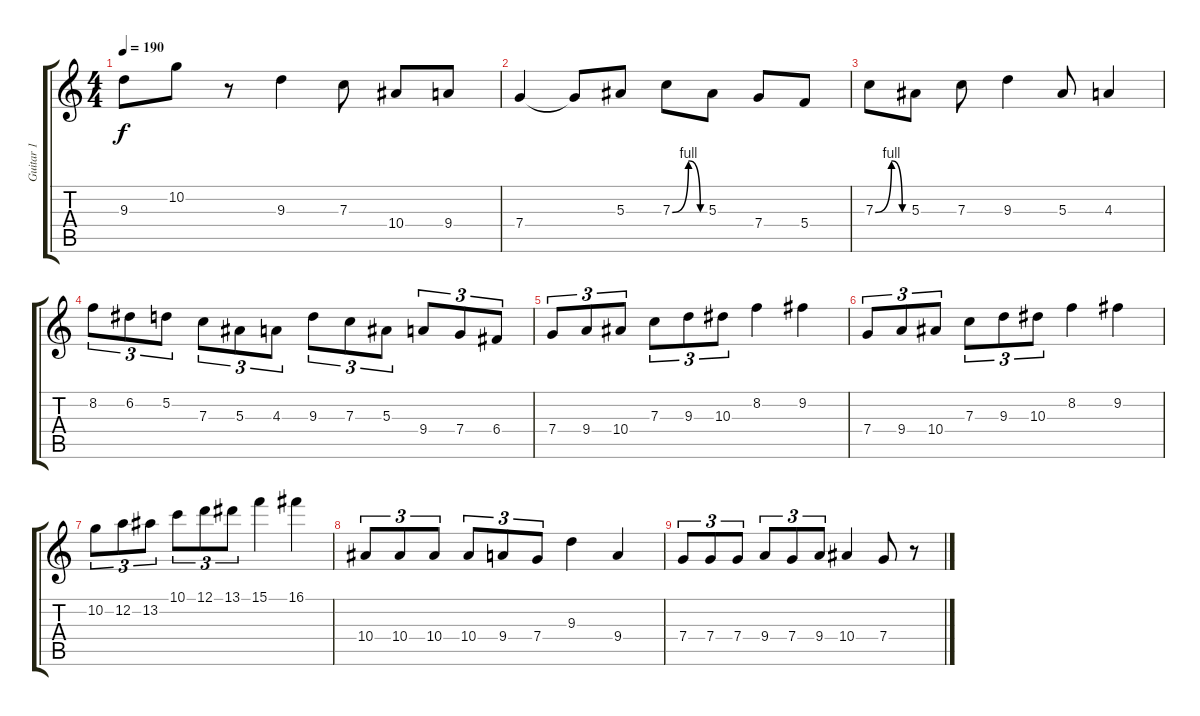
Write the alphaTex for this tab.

\track ("Guitar 1" "Guitar 1") {instrument acousticguitarnylon}
\staff {score tabs}
\tuning (D4 A3 F3 C3 G2 D2) {hide}
\ts (4 4)
\tempo 190
\clef g2
\ks c
9.3.8{dy f} 10.2.8 r.8 9.3.4 7.3.8 10.4.8 9.4.8 |
7.4.4 7.4{t}.8 5.3.8 7.3{be (custom 0 0 30 4 52 0 60 0)}.8 5.3.8 7.4.8 5.4.8 |
7.3{be (custom 0 0 30 4 50 0 60 0)}.8 5.3.8 7.3.8 9.3.4 5.3.8 4.3.4 |
8.2.8{tu (3 2)} 6.2.8{tu (3 2)} 5.2.8{tu (3 2)} 7.3.8{tu (3 2)} 5.3.8{tu (3 2)} 4.3.8{tu (3 2)} 9.3.8{tu (3 2)} 7.3.8{tu (3 2)} 5.3.8{tu (3 2)} 9.4.8{tu (3 2)} 7.4.8{tu (3 2)} 6.4.8{tu (3 2)} |
7.4.8{tu (3 2)} 9.4.8{tu (3 2)} 10.4.8{tu (3 2)} 7.3.8{tu (3 2)} 9.3.8{tu (3 2)} 10.3.8{tu (3 2)} 8.2.4 9.2.4 |
7.4.8{tu (3 2)} 9.4.8{tu (3 2)} 10.4.8{tu (3 2)} 7.3.8{tu (3 2)} 9.3.8{tu (3 2)} 10.3.8{tu (3 2)} 8.2.4 9.2.4 |
10.2.8{tu (3 2)} 12.2.8{tu (3 2)} 13.2.8{tu (3 2)} 10.1.8{tu (3 2)} 12.1.8{tu (3 2)} 13.1.8{tu (3 2)} 15.1.4 16.1.4 |
10.4.8{tu (3 2)} 10.4.8{tu (3 2)} 10.4.8{tu (3 2)} 10.4.8{tu (3 2)} 9.4.8{tu (3 2)} 7.4.8{tu (3 2)} 9.3.4 9.4.4 |
7.4.8{tu (3 2)} 7.4.8{tu (3 2)} 7.4.8{tu (3 2)} 9.4.8{tu (3 2)} 7.4.8{tu (3 2)} 9.4.8{tu (3 2)} 10.4.4 7.4.8 r.8
